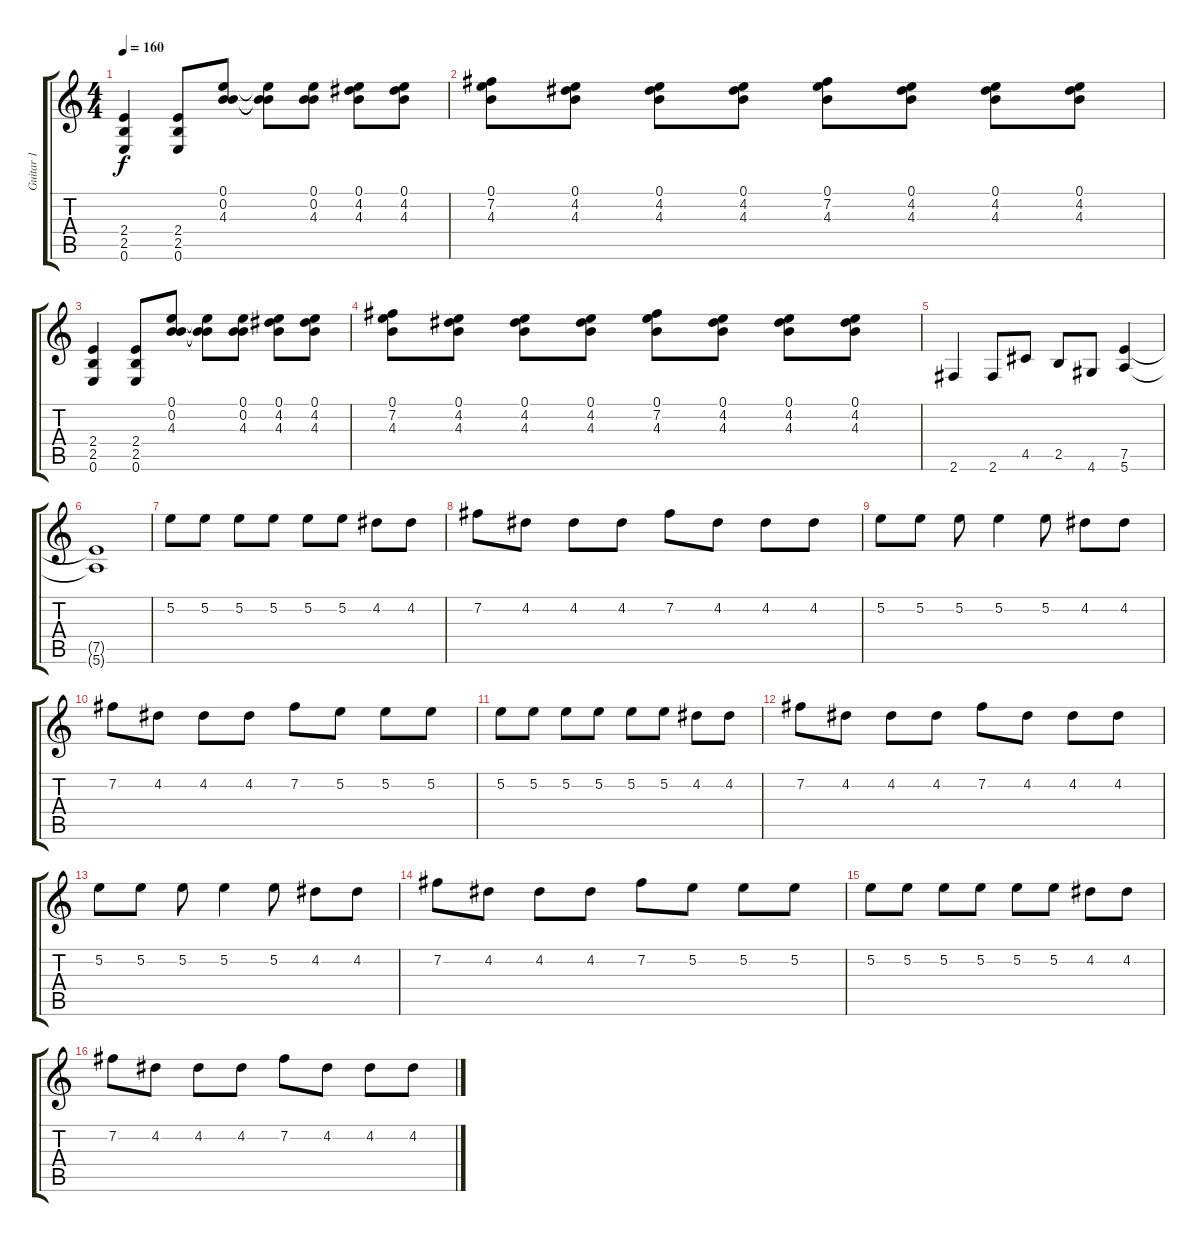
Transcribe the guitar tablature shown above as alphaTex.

\track ("Guitar 1" "Guitar 1") {instrument distortionguitar}
\staff {score tabs}
\tuning (E4 B3 G3 D3 A2 E2) {hide}
\ts (4 4)
\tempo 160
\clef g2
\ks c
(2.4 2.5 0.6).4{dy f} (2.4 2.5 0.6).8 (0.1 0.2 4.3).8 (0.1{t} 0.2{t} 4.3{t}).8 (0.1 0.2 4.3).8 (0.1 4.2 4.3).8 (0.1 4.2 4.3).8 |
(0.1 7.2 4.3).8 (0.1 4.2 4.3).8 (0.1 4.2 4.3).8 (0.1 4.2 4.3).8 (0.1 7.2 4.3).8 (0.1 4.2 4.3).8 (0.1 4.2 4.3).8 (0.1 4.2 4.3).8 |
(2.4 2.5 0.6).4 (2.4 2.5 0.6).8 (0.1 0.2 4.3).8 (0.1{t} 0.2{t} 4.3{t}).8 (0.1 0.2 4.3).8 (0.1 4.2 4.3).8 (0.1 4.2 4.3).8 |
(0.1 7.2 4.3).8 (0.1 4.2 4.3).8 (0.1 4.2 4.3).8 (0.1 4.2 4.3).8 (0.1 7.2 4.3).8 (0.1 4.2 4.3).8 (0.1 4.2 4.3).8 (0.1 4.2 4.3).8 |
2.6.4 2.6.8 4.5.8 2.5.8 4.6.8 (7.5 5.6).4 |
(7.5{t} 5.6{t}).1 |
5.2.8 5.2.8 5.2.8 5.2.8 5.2.8 5.2.8 4.2.8 4.2.8 |
7.2.8 4.2.8 4.2.8 4.2.8 7.2.8 4.2.8 4.2.8 4.2.8 |
5.2.8 5.2.8 5.2.8 5.2.4 5.2.8 4.2.8 4.2.8 |
7.2.8 4.2.8 4.2.8 4.2.8 7.2.8 5.2.8 5.2.8 5.2.8 |
5.2.8 5.2.8 5.2.8 5.2.8 5.2.8 5.2.8 4.2.8 4.2.8 |
7.2.8 4.2.8 4.2.8 4.2.8 7.2.8 4.2.8 4.2.8 4.2.8 |
5.2.8 5.2.8 5.2.8 5.2.4 5.2.8 4.2.8 4.2.8 |
7.2.8 4.2.8 4.2.8 4.2.8 7.2.8 5.2.8 5.2.8 5.2.8 |
5.2.8 5.2.8 5.2.8 5.2.8 5.2.8 5.2.8 4.2.8 4.2.8 |
7.2.8 4.2.8 4.2.8 4.2.8 7.2.8 4.2.8 4.2.8 4.2.8
